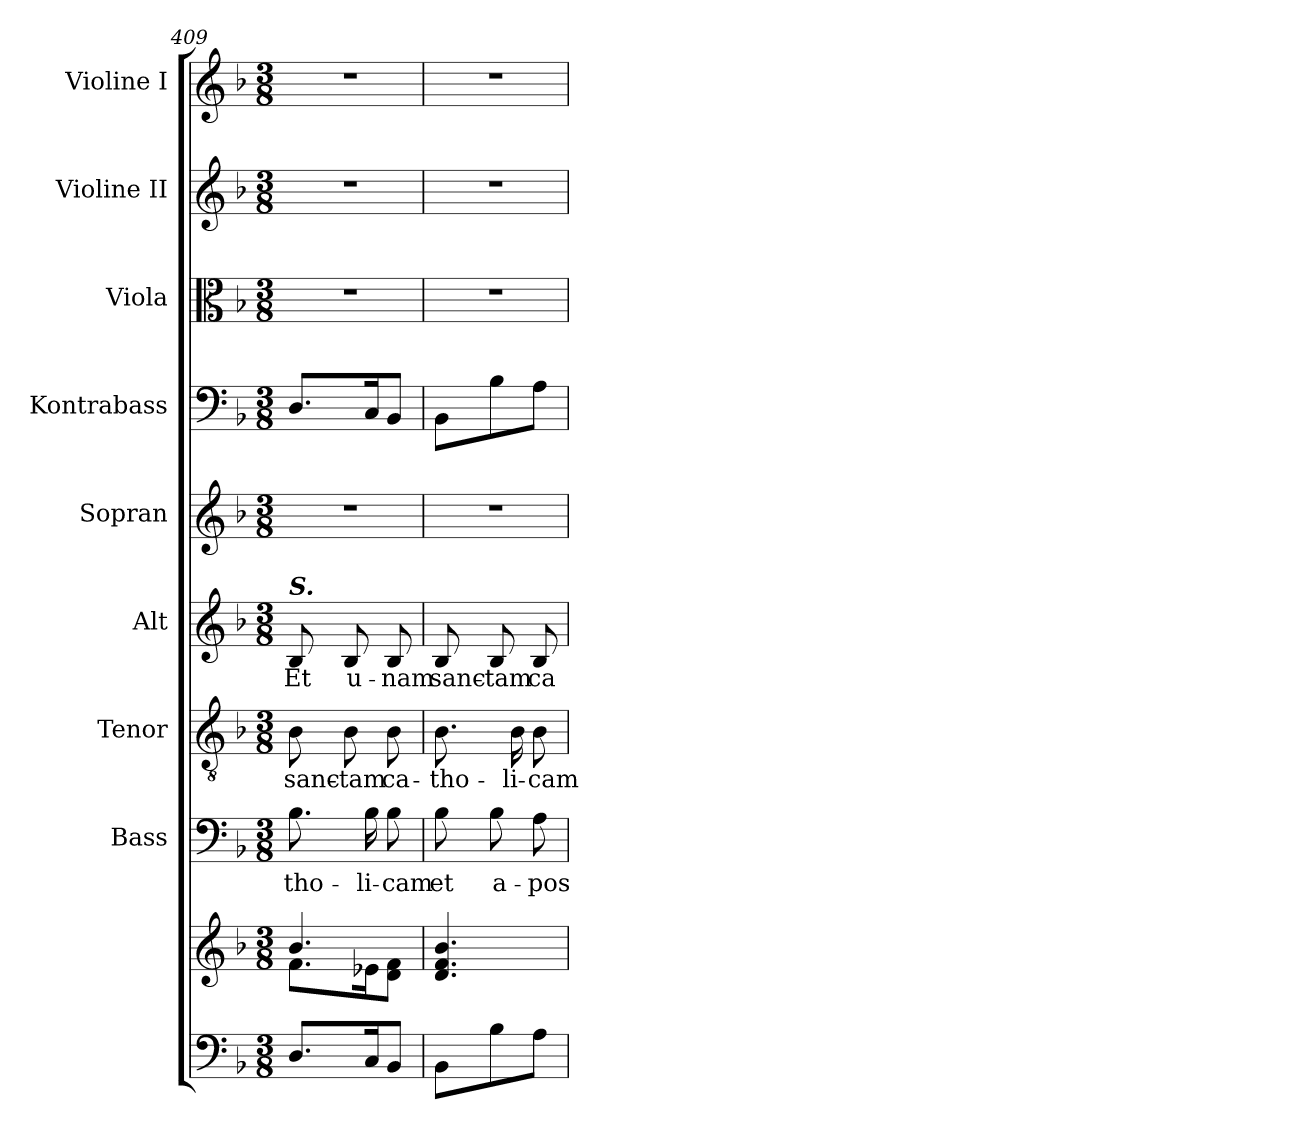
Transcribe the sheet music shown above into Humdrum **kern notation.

**kern	**kern	**kern	**text	**kern	**text	**kern	**text	**kern	**kern	**kern	**kern	**kern
*part9	*part9	*part8	*part8	*part7	*part7	*part6	*part6	*part5	*part4	*part3	*part2	*part1
*staff10	*staff9	*staff8	*staff8	*staff7	*staff7	*staff6	*staff6	*staff5	*staff4	*staff3	*staff2	*staff1
*	*	*I"Bass	*	*I"Tenor	*	*I"Alt	*	*I"Sopran	*I"Kontrabass	*I"Viola	*I"Violine II	*I"Violine I
*	*	*I'B.	*	*I'T.	*	*I'A.	*	*I'S.	*I'Kb.	*I'Vla.	*I'Vl. II	*I'Vl. I
*clefF4	*clefG2	*clefF4	*	*clefGv2	*	*clefG2	*	*clefG2	*clefF4	*clefC3	*clefG2	*clefG2
*	*	*	*	*	*	*	*	*	*ITrd7c12	*	*	*
*k[b-]	*k[b-]	*k[b-]	*	*k[b-]	*	*k[b-]	*	*k[b-]	*k[b-]	*k[b-]	*k[b-]	*k[b-]
*F:	*F:	*F:	*	*F:	*	*F:	*	*F:	*F:	*F:	*F:	*F:
*M3/8	*M3/8	*M3/8	*	*M3/8	*	*M3/8	*	*M3/8	*M3/8	*M3/8	*M3/8	*M3/8
=409	=409	=409	=409	=409	=409	=409	=409	=409	=409	=409	=409	=409
*	*^	*	*	*	*	*	*	*	*	*	*	*
!	!	!	!	!	!	!	!LO:TX:a:Bi:t=S.	!	!	!	!	!	!
!	!	!	!	!LO:LY:b	!	!LO:LY:b	!	!LO:LY:b	!	!	!	!	!
8.D/L	4.b-/	8.f\L	8.B-\	-tho-	8B-\	sanc-	8B-/	Et	4.r	8.DD/L	4.r	4.r	4.r
!	!	!	!	!	!	!LO:LY:b	!	!LO:LY:b	!	!	!	!	!
.	.	.	.	.	8B-\	-tam	8B-/	u-	.	.	.	.	.
!	!	!	!	!LO:LY:b	!	!	!	!	!	!	!	!	!
16C/k	.	16e-X\k	16B-\	-li-	.	.	.	.	.	16CC/k	.	.	.
!	!	!	!	!LO:LY:b	!	!LO:LY:b	!	!LO:LY:b	!	!	!	!	!
8BB-/J	.	8d\ 8f\J	8B-\	-cam	8B-\	ca-	8B-/	-nam	.	8BBB-/J	.	.	.
=410	=410	=410	=410	=410	=410	=410	=410	=410	=410	=410	=410	=410	=410
!	!	!	!	!LO:LY:b	!	!LO:LY:b	!	!LO:LY:b	!	!	!	!	!
*	*v	*v	*	*	*	*	*	*	*	*	*	*	*
8BB-\L	4.d/ 4.f/ 4.b-/	8B-\	et	8.B-\	-tho-	8B-/	sanc-	4.r	8BBB-\L	4.r	4.r	4.r
!	!	!	!LO:LY:b	!	!	!	!LO:LY:b	!	!	!	!	!
8B-\	.	8B-\	a-	.	.	8B-/	-tam	.	8BB-\	.	.	.
!	!	!	!	!	!LO:LY:b	!	!	!	!	!	!	!
.	.	.	.	16B-\	-li-	.	.	.	.	.	.	.
!	!	!	!LO:LY:b	!	!LO:LY:b	!	!LO:LY:b	!	!	!	!	!
8A\J	.	8A\	-pos-	8B-\	-cam	8B-/	ca-	.	8AA\J	.	.	.
=	=	=	=	=	=	=	=	=	=	=	=	=
*-	*-	*-	*-	*-	*-	*-	*-	*-	*-	*-	*-	*-
